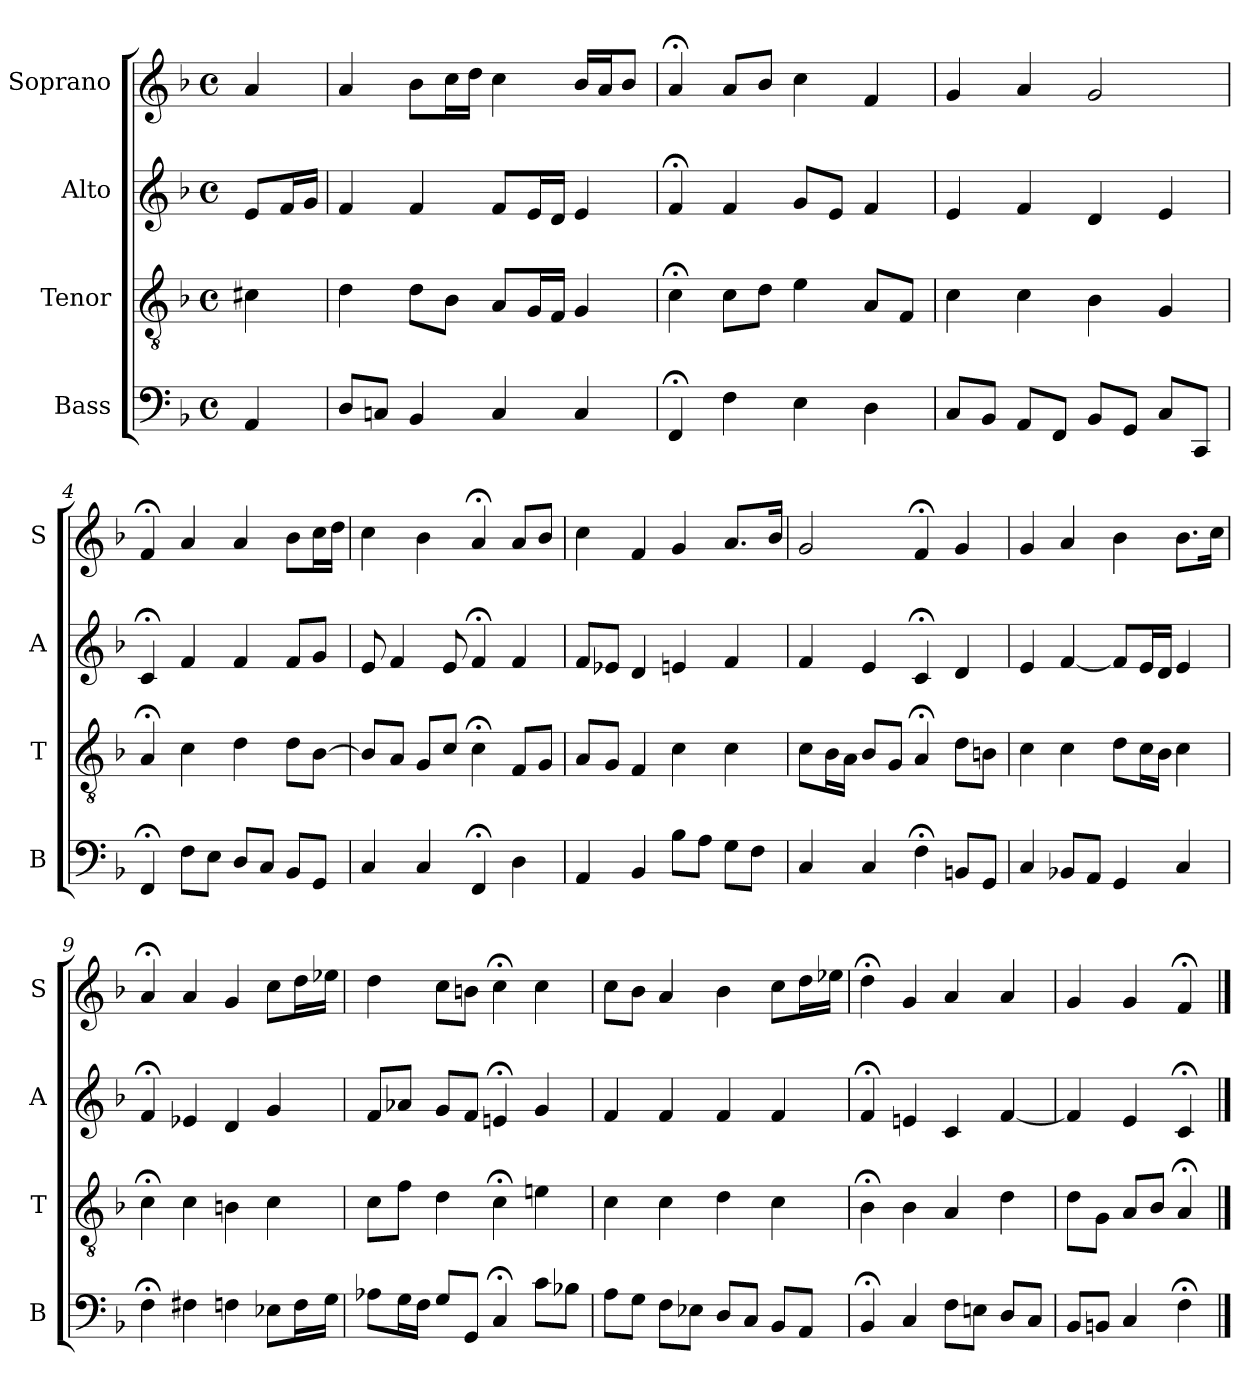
**kern	**kern	**kern	**kern
*part4	*part3	*part2	*part1
*staff4	*staff3	*staff2	*staff1
*I"Bass	*I"Tenor	*I"Alto	*I"Soprano
*I'B	*I'T	*I'A	*I'S
*clefF4	*clefGv2	*clefG2	*clefG2
*k[b-]	*k[b-]	*k[b-]	*k[b-]
*F:	*F:	*F:	*F:
*M4/4	*M4/4	*M4/4	*M4/4
*met(c)	*met(c)	*met(c)	*met(c)
*MM100	*MM100	*MM100	*MM100
=	=	=	=
4AA	4c#X	8eL	4a
.	.	16fL	.
.	.	16gJJ	.
=1	=1	=1	=1
8DL	4d	4f	4a
8CnJ	.	.	.
4BB-	8dL	4f	8b-L
.	8B-J	.	16ccL
.	.	.	16ddJJ
4C	8AL	8fL	4cc
.	16GL	16eL	.
.	16FJJ	16dJJ	.
4C	4G	4e	16b-LL
.	.	.	16aJ
.	.	.	8b-J
=2	=2	=2	=2
4FF;<	4c;<	4f;<	4a;<
4F	8cL	4f	8aL
.	8dJ	.	8b-J
4E	4e	8gL	4cc
.	.	8eJ	.
4D	8AL	4f	4f
.	8FJ	.	.
=3	=3	=3	=3
8CL	4c	4e	4g
8BB-J	.	.	.
8AAL	4c	4f	4a
8FFJ	.	.	.
8BB-L	4B-	4d	2g
8GGJ	.	.	.
8CL	4G	4e	.
8CCJ	.	.	.
=4	=4	=4	=4
4FF;<	4A;<	4c;<	4f;<
8FL	4c	4f	4a
8EJ	.	.	.
8DL	4d	4f	4a
8CJ	.	.	.
8BB-L	8dL	8fL	8b-L
8GGJ	[8B-J	8gJ	16ccL
.	.	.	16ddJJ
=5	=5	=5	=5
4C	8B-L]	8e	4cc
.	8AJ	4f	.
4C	8GL	.	4b-
.	8cJ	8e	.
4FF;<	4c;<	4f;<	4a;<
4D	8FL	4f	8aL
.	8GJ	.	8b-J
=6	=6	=6	=6
4AA	8AL	8fL	4cc
.	8GJ	8e-XJ	.
4BB-	4F	4d	4f
8B-L	4c	4en	4g
8AJ	.	.	.
8GL	4c	4f	8.aL
8FJ	.	.	.
.	.	.	16b-Jk
=7	=7	=7	=7
4C	8cL	4f	2g
.	16B-L	.	.
.	16AJJ	.	.
4C	8B-L	4e	.
.	8GJ	.	.
4F;<	4A;<	4c;<	4f;<
8BBnL	8dL	4d	4g
8GGJ	8BnJ	.	.
=8	=8	=8	=8
4C	4c	4e	4g
8BB-XL	4c	[4f	4a
8AAJ	.	.	.
4GG	8dL	8fL]	4b-
.	16cL	16eL	.
.	16B-JJ	16dJJ	.
4C	4c	4e	8.b-L
.	.	.	16ccJk
=9	=9	=9	=9
4F;<	4c;<	4f;<	4a;<
4F#X	4c	4e-X	4a
4Fn	4Bni	4d	4gi
8E-XL	4ci	4g	8cciL
16FL	.	.	16ddL
16GJJ	.	.	16ee-XJJ
=10	=10	=10	=10
8A-XL	8cL	8fL	4dd
16GL	8fJ	8a-XJ	.
16FJJ	.	.	.
8GL	4d	8gL	8ccL
8GGJ	.	8fJ	8bnJ
4C;<	4c;<	4en;<	4cc;<
8cL	4en	4g	4cc
8B-XJ	.	.	.
=11	=11	=11	=11
8AL	4c	4f	8ccL
8GJ	.	.	8b-J
8FL	4c	4f	4a
8E-XJ	.	.	.
8DL	4d	4f	4b-
8CJ	.	.	.
8BB-L	4c	4f	8ccL
8AAJ	.	.	16ddL
.	.	.	16ee-XJJ
=12	=12	=12	=12
4BB-;<	4B-;<	4f;<	4dd;<
4C	4B-	4en	4g
8FL	4A	4c	4a
8EnJ	.	.	.
8DL	4d	[4f	4a
8CJ	.	.	.
=13	=13	=13	=13
8BB-L	8dL	4f]	4g
8BBnJ	8GJ	.	.
4C	8AL	4e	4g
.	8B-J	.	.
4F;<	4A;<	4c;<	4f;<
==	==	==	==
*-	*-	*-	*-
